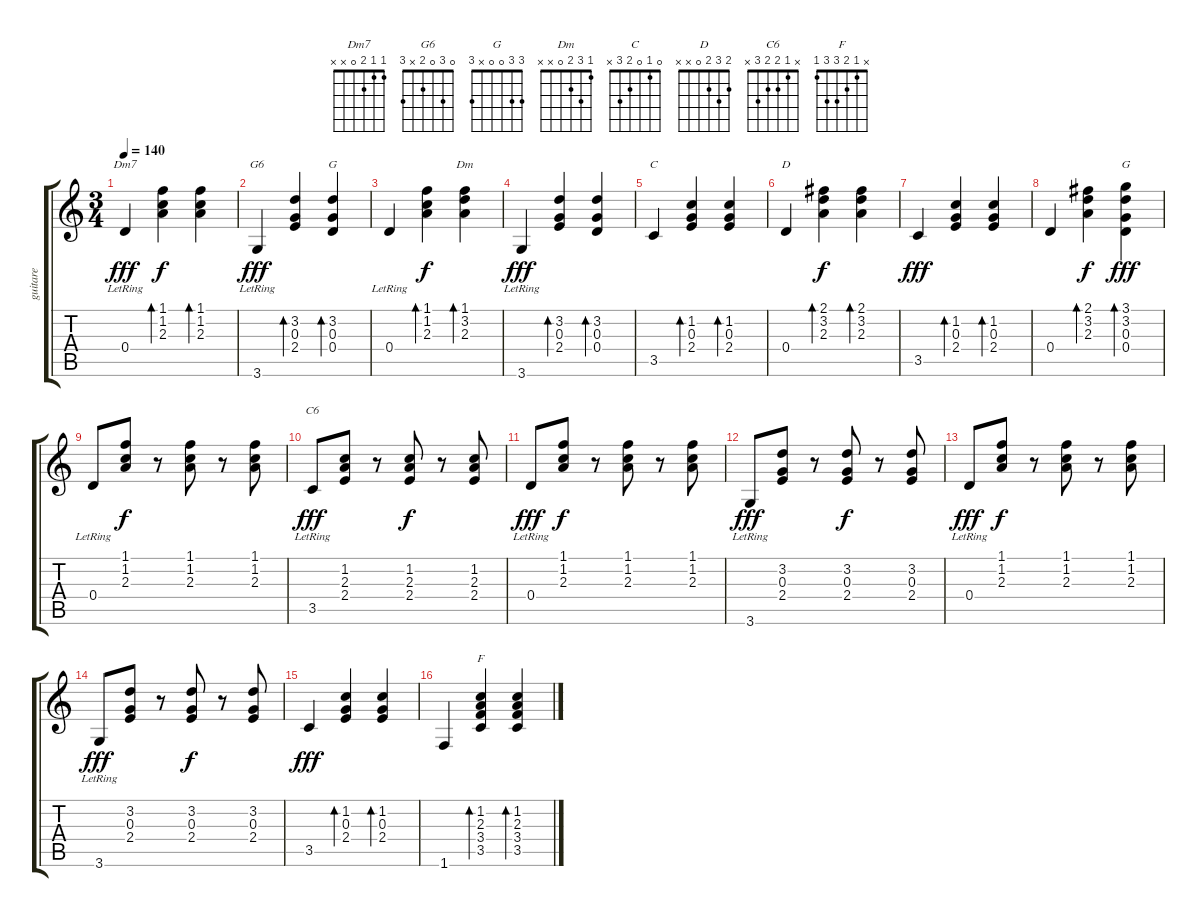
\track ("guitare" "guitare") {instrument acousticguitarnylon}
\staff {score tabs}
\tuning (E4 B3 G3 D3 A2 E2) {hide}
\chord ("Dm7" 1 1 2 0 x x)
\chord ("G6" 0 3 0 2 x 3)
\chord ("G" x 3 0 0 x 3)
\chord ("Dm" 1 3 2 0 x x)
\chord ("C" 0 1 0 2 3 x)
\chord ("D" 2 3 2 0 x x)
\chord ("G" 3 3 0 0 x 3)
\chord ("C6" x 1 2 2 3 x)
\chord ("F" x 1 2 3 3 1)
\ts (3 4)
\tempo 140
\clef g2
\ks c
0.4{lr}.4{ch "Dm7" dy fff} (1.1 1.2 2.3).4{bd 240 dy f} (1.1 1.2 2.3).4{bd 240} |
3.6{lr}.4{ch "G6" dy fff} (3.2 0.3 2.4).4{bd 240} (3.2 0.3 0.4).4{bd 240 ch "G"} |
0.4{lr}.4 (1.1 1.2 2.3).4{bd 240 dy f} (1.1 3.2 2.3).4{bd 240 ch "Dm"} |
3.6{lr}.4{dy fff} (3.2 0.3 2.4).4{bd 240} (3.2 0.3 0.4).4{bd 240} |
3.5.4{ch "C"} (1.2 0.3 2.4).4{bd 240} (1.2 0.3 2.4).4{bd 240} |
0.4.4{ch "D"} (2.1 3.2 2.3).4{bd 240 dy f} (2.1 3.2 2.3).4{bd 240} |
3.5.4{dy fff} (1.2 0.3 2.4).4{bd 240} (1.2 0.3 2.4).4{bd 240} |
0.4.4 (2.1 3.2 2.3).4{bd 240 dy f} (3.1 3.2 0.3 0.4).4{bd 240 ch "G" dy fff} |
0.4{lr}.8 (1.1 1.2 2.3).8{dy f} r.8 (1.1 1.2 2.3).8 r.8 (1.1 1.2 2.3).8 |
3.5{lr}.8{ch "C6" dy fff} (1.2 2.3 2.4).8 r.8 (1.2 2.3 2.4).8{dy f} r.8 (1.2 2.3 2.4).8 |
0.4{lr}.8{dy fff} (1.1 1.2 2.3).8{dy f} r.8 (1.1 1.2 2.3).8 r.8 (1.1 1.2 2.3).8 |
3.6{lr}.8{dy fff} (3.2 0.3 2.4).8 r.8 (3.2 0.3 2.4).8{dy f} r.8 (3.2 0.3 2.4).8 |
0.4{lr}.8{dy fff} (1.1 1.2 2.3).8{dy f} r.8 (1.1 1.2 2.3).8 r.8 (1.1 1.2 2.3).8 |
3.6{lr}.8{dy fff} (3.2 0.3 2.4).8 r.8 (3.2 0.3 2.4).8{dy f} r.8 (3.2 0.3 2.4).8 |
3.5.4{dy fff} (1.2 0.3 2.4).4{bd 240} (1.2 0.3 2.4).4{bd 240} |
1.6.4 (1.2 2.3 3.4 3.5).4{bd 60 ch "F"} (1.2 2.3 3.4 3.5).4{bd 60}
